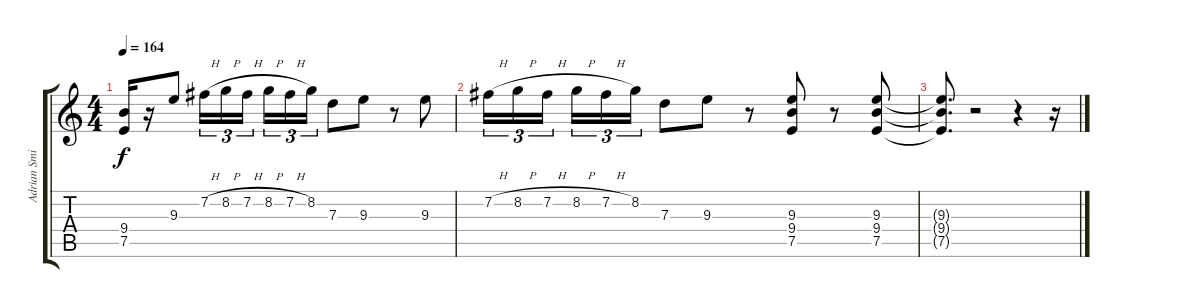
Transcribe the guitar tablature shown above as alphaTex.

\track ("Adrian Smith (Guitar 1)" "Adrian Smi") {instrument distortionguitar}
\staff {score tabs}
\tuning (E4 B3 G3 D3 A2 E2) {hide}
\ts (4 4)
\tempo 164
\clef g2
\ks c
(9.4{t} 7.5{t}).16{dy f} r.16 9.3.8 7.2{h}.16{tu (3 2)} 8.2{h}.16{tu (3 2)} 7.2{h}.16{tu (3 2) beam splitsecondary} 8.2{h}.16{tu (3 2)} 7.2{h}.16{tu (3 2)} 8.2.16{tu (3 2)} 7.3.8 9.3.8 r.8 9.3.8 |
7.2{h}.16{tu (3 2)} 8.2{h}.16{tu (3 2)} 7.2{h}.16{tu (3 2) beam splitsecondary} 8.2{h}.16{tu (3 2)} 7.2{h}.16{tu (3 2)} 8.2.16{tu (3 2)} 7.3.8 9.3.8 r.8 (9.3 9.4 7.5).8 r.8 (9.3 9.4 7.5).8 |
(9.3{t} 9.4{t} 7.5{t}).8{d} r.2 r.4 r.16
